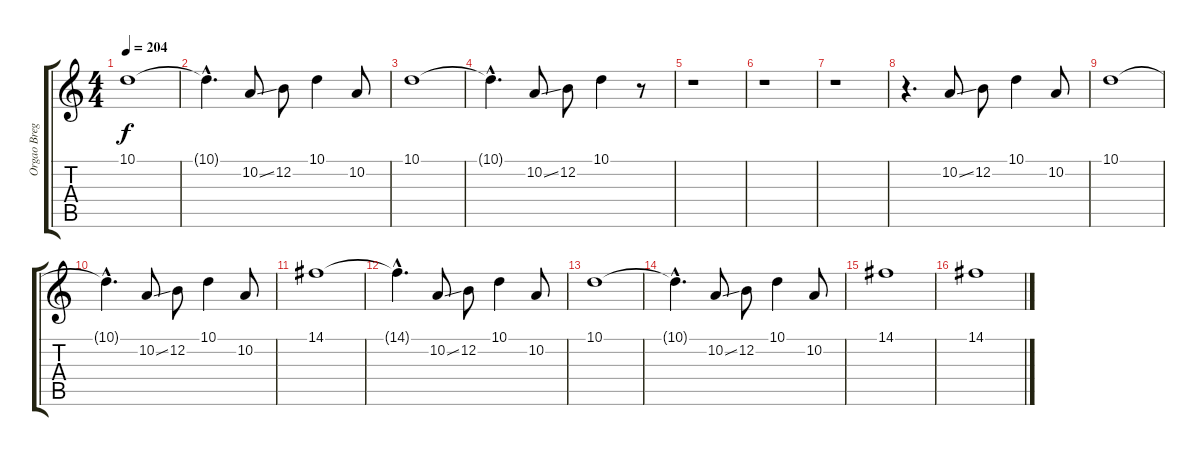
\track ("Orgao Brega" "Orgao Breg") {instrument drawbarorgan}
\staff {score tabs}
\tuning (E4 B3 G3 D3 A2 E2) {hide}
\ts (4 4)
\tempo 204
\clef g2
\ks c
10.1.1{dy f} |
10.1{hac t}.4{d} 10.2{ss}.8 12.2.8 10.1.4 10.2.8 |
10.1.1 |
10.1{hac t}.4{d} 10.2{ss}.8 12.2.8 10.1.4 r.8 |
r.1 |
r.1 |
r.1 |
r.4{d} 10.2{ss}.8 12.2.8 10.1.4 10.2.8 |
10.1.1 |
10.1{hac t}.4{d} 10.2{ss}.8 12.2.8 10.1.4 10.2.8 |
14.1.1 |
14.1{hac t}.4{d} 10.2{ss}.8 12.2.8 10.1.4 10.2.8 |
10.1.1 |
10.1{hac t}.4{d} 10.2{ss}.8 12.2.8 10.1.4 10.2.8 |
14.1.1 |
14.1.1
